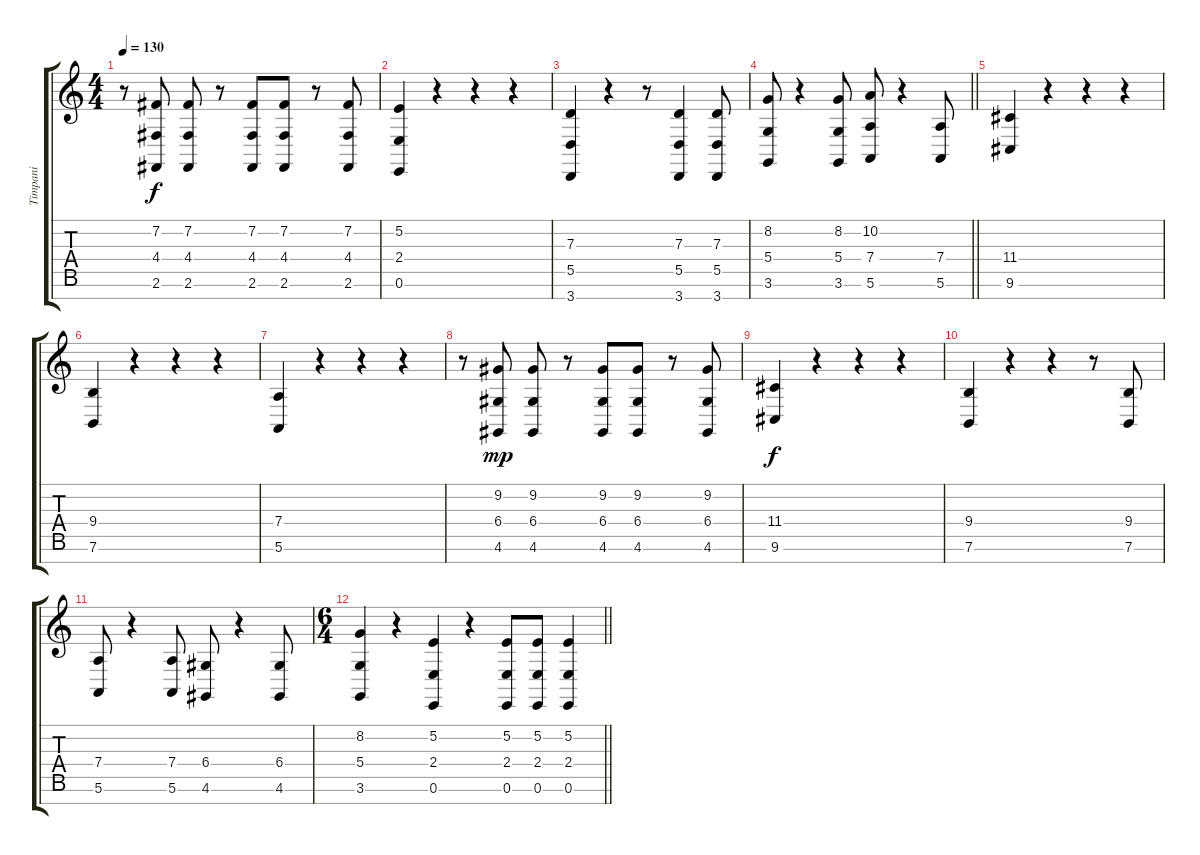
\track ("Timpani" "Timpani") {instrument timpani}
\staff {score tabs}
\tuning (E4 B3 G3 D3 A2 E2 B1) {hide}
\ts (4 4)
\tempo 130
\clef g2
\ks c
r.8{dy f} (7.2 4.4 2.6).8 (7.2 4.4 2.6).8 r.8 (7.2 4.4 2.6).8 (7.2 4.4 2.6).8 r.8 (7.2 4.4 2.6).8 |
(5.2 2.4 0.6).4 r.4 r.4 r.4 |
(7.3 5.5 3.7).4 r.4 r.8 (7.3 5.5 3.7).4 (7.3 5.5 3.7).8 |
\barLineRight lightlight
(8.2 5.4 3.6).8 r.4 (8.2 5.4 3.6).8 (10.2 7.4 5.6).8 r.4 (7.4 5.6).8 |
\section ("" "")
(11.4 9.6).4 r.4 r.4 r.4 |
(9.4 7.6).4 r.4 r.4 r.4 |
(7.4 5.6).4 r.4 r.4 r.4 |
r.8 (9.2 6.4 4.6).8{dy mp} (9.2 6.4 4.6).8 r.8 (9.2 6.4 4.6).8 (9.2 6.4 4.6).8 r.8 (9.2 6.4 4.6).8 |
(11.4 9.6).4{dy f} r.4 r.4 r.4 |
(9.4 7.6).4 r.4 r.4 r.8 (9.4 7.6).8 |
(7.4 5.6).8 r.4 (7.4 5.6).8 (6.4 4.6).8 r.4 (6.4 4.6).8 |
\ts (6 4)
\barLineRight lightlight
(8.2 5.4 3.6).4 r.4 (5.2 2.4 0.6).4 r.4 (5.2 2.4 0.6).8 (5.2 2.4 0.6).8 (5.2 2.4 0.6).4
